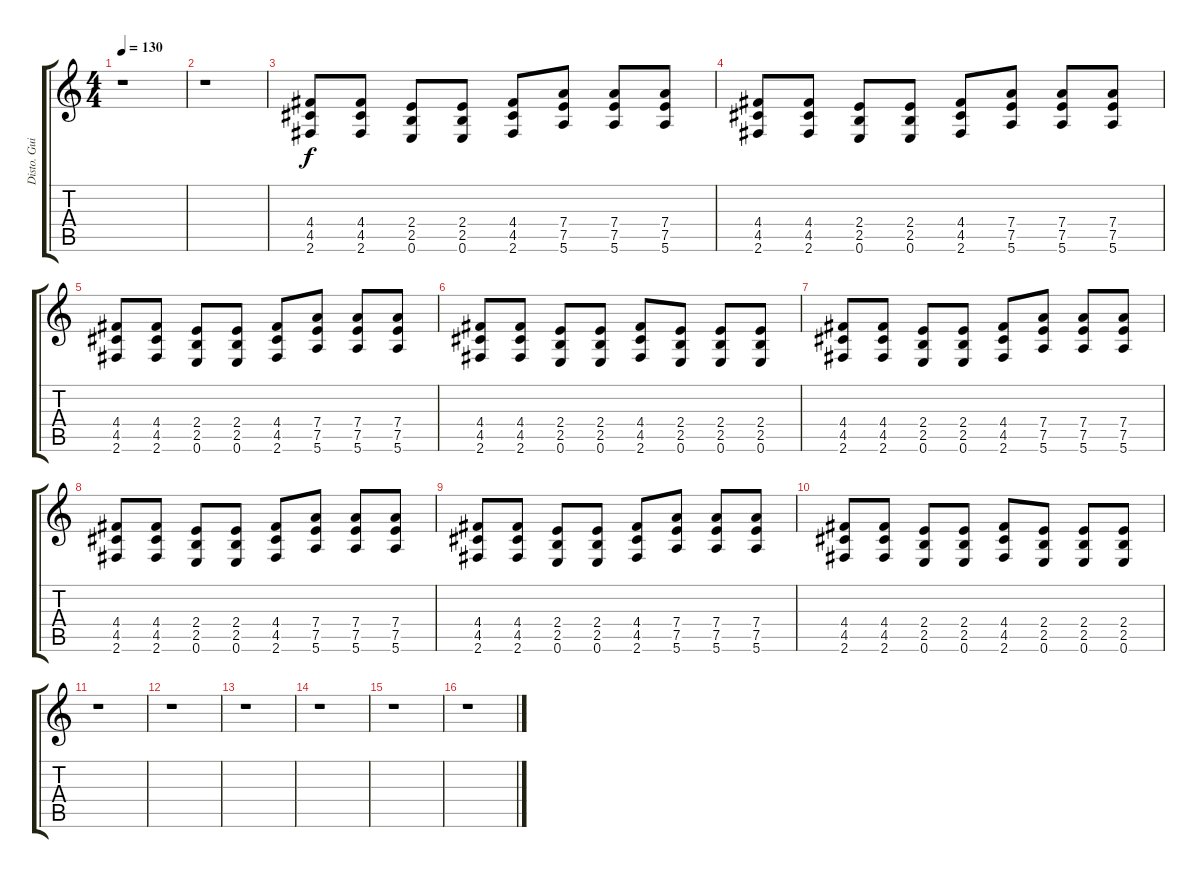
\track ("Disto. Guitar (5)" "Disto. Gui") {instrument distortionguitar}
\staff {score tabs}
\tuning (E4 B3 G3 D3 A2 E2) {hide}
\ts (4 4)
\tempo 130
\clef g2
\ks c
r.1{dy f instrument distortionguitar} |
r.1 |
(4.4 4.5 2.6).8 (4.4 4.5 2.6).8 (2.4 2.5 0.6).8 (2.4 2.5 0.6).8 (4.4 4.5 2.6).8 (7.4 7.5 5.6).8 (7.4 7.5 5.6).8 (7.4 7.5 5.6).8 |
(4.4 4.5 2.6).8 (4.4 4.5 2.6).8 (2.4 2.5 0.6).8 (2.4 2.5 0.6).8 (4.4 4.5 2.6).8{txt ""} (7.4 7.5 5.6).8 (7.4 7.5 5.6).8 (7.4 7.5 5.6).8 |
(4.4 4.5 2.6).8 (4.4 4.5 2.6).8 (2.4 2.5 0.6).8 (2.4 2.5 0.6).8 (4.4 4.5 2.6).8 (7.4 7.5 5.6).8 (7.4 7.5 5.6).8 (7.4 7.5 5.6).8 |
(4.4 4.5 2.6).8 (4.4 4.5 2.6).8 (2.4 2.5 0.6).8 (2.4 2.5 0.6).8 (4.4 4.5 2.6).8 (2.4 2.5 0.6).8 (2.4 2.5 0.6).8 (2.4 2.5 0.6).8 |
(4.4 4.5 2.6).8 (4.4 4.5 2.6).8 (2.4 2.5 0.6).8 (2.4 2.5 0.6).8 (4.4 4.5 2.6).8 (7.4 7.5 5.6).8 (7.4 7.5 5.6).8 (7.4 7.5 5.6).8 |
(4.4 4.5 2.6).8 (4.4 4.5 2.6).8 (2.4 2.5 0.6).8 (2.4 2.5 0.6).8 (4.4 4.5 2.6).8 (7.4 7.5 5.6).8 (7.4 7.5 5.6).8 (7.4 7.5 5.6).8 |
(4.4 4.5 2.6).8 (4.4 4.5 2.6).8 (2.4 2.5 0.6).8 (2.4 2.5 0.6).8 (4.4 4.5 2.6).8 (7.4 7.5 5.6).8 (7.4 7.5 5.6).8 (7.4 7.5 5.6).8 |
(4.4 4.5 2.6).8 (4.4 4.5 2.6).8 (2.4 2.5 0.6).8 (2.4 2.5 0.6).8 (4.4 4.5 2.6).8 (2.4 2.5 0.6).8 (2.4 2.5 0.6).8 (2.4 2.5 0.6).8 |
r.1 |
r.1 |
r.1 |
r.1 |
r.1 |
r.1
